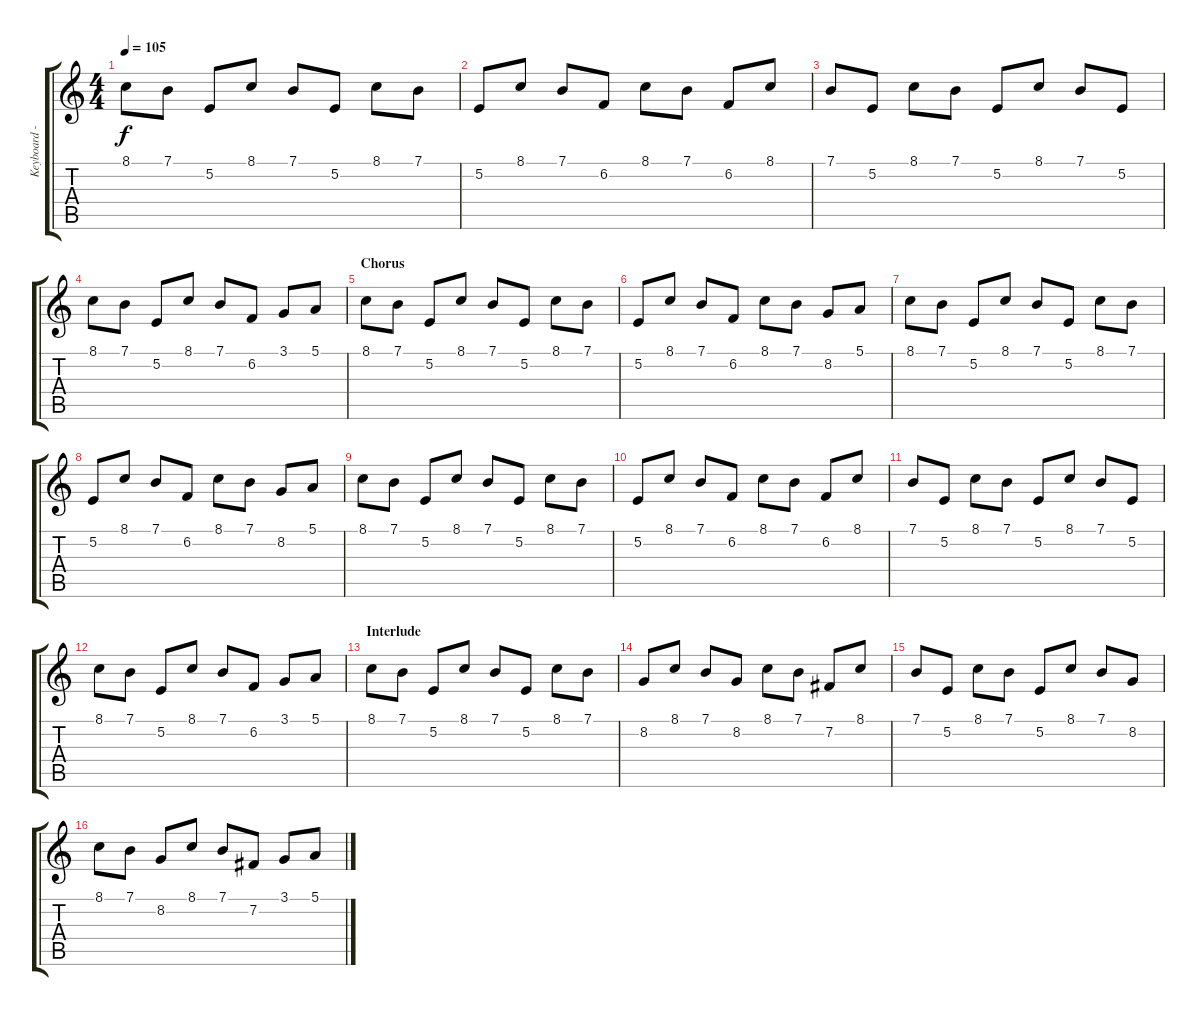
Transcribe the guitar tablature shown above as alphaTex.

\track ("Keyboard - Chorus" "Keyboard -") {instrument stringensemble1}
\staff {score tabs}
\tuning (E4 B3 G3 D3 A2 E2) {hide}
\ts (4 4)
\tempo 105
\clef g2
\ks c
8.1.8{dy f} 7.1.8 5.2.8 8.1.8 7.1.8 5.2.8 8.1.8 7.1.8 |
5.2.8 8.1.8 7.1.8 6.2.8 8.1.8 7.1.8 6.2.8 8.1.8 |
7.1.8 5.2.8 8.1.8 7.1.8 5.2.8 8.1.8 7.1.8 5.2.8 |
8.1.8 7.1.8 5.2.8 8.1.8 7.1.8 6.2.8 3.1.8 5.1.8 |
\section ("" "Chorus")
8.1.8 7.1.8 5.2.8 8.1.8 7.1.8 5.2.8 8.1.8 7.1.8 |
5.2.8 8.1.8 7.1.8 6.2.8 8.1.8 7.1.8 8.2.8 5.1.8 |
8.1.8 7.1.8 5.2.8 8.1.8 7.1.8 5.2.8 8.1.8 7.1.8 |
5.2.8 8.1.8 7.1.8 6.2.8 8.1.8 7.1.8 8.2.8 5.1.8 |
8.1.8 7.1.8 5.2.8 8.1.8 7.1.8 5.2.8 8.1.8 7.1.8 |
5.2.8 8.1.8 7.1.8 6.2.8 8.1.8 7.1.8 6.2.8 8.1.8 |
7.1.8 5.2.8 8.1.8 7.1.8 5.2.8 8.1.8 7.1.8 5.2.8 |
8.1.8 7.1.8 5.2.8 8.1.8 7.1.8 6.2.8 3.1.8 5.1.8 |
\section ("" "Interlude")
8.1.8 7.1.8 5.2.8 8.1.8 7.1.8 5.2.8 8.1.8 7.1.8 |
8.2.8 8.1.8 7.1.8 8.2.8 8.1.8 7.1.8 7.2.8 8.1.8 |
7.1.8 5.2.8 8.1.8 7.1.8 5.2.8 8.1.8 7.1.8 8.2.8 |
8.1.8 7.1.8 8.2.8 8.1.8 7.1.8 7.2.8 3.1.8 5.1.8
